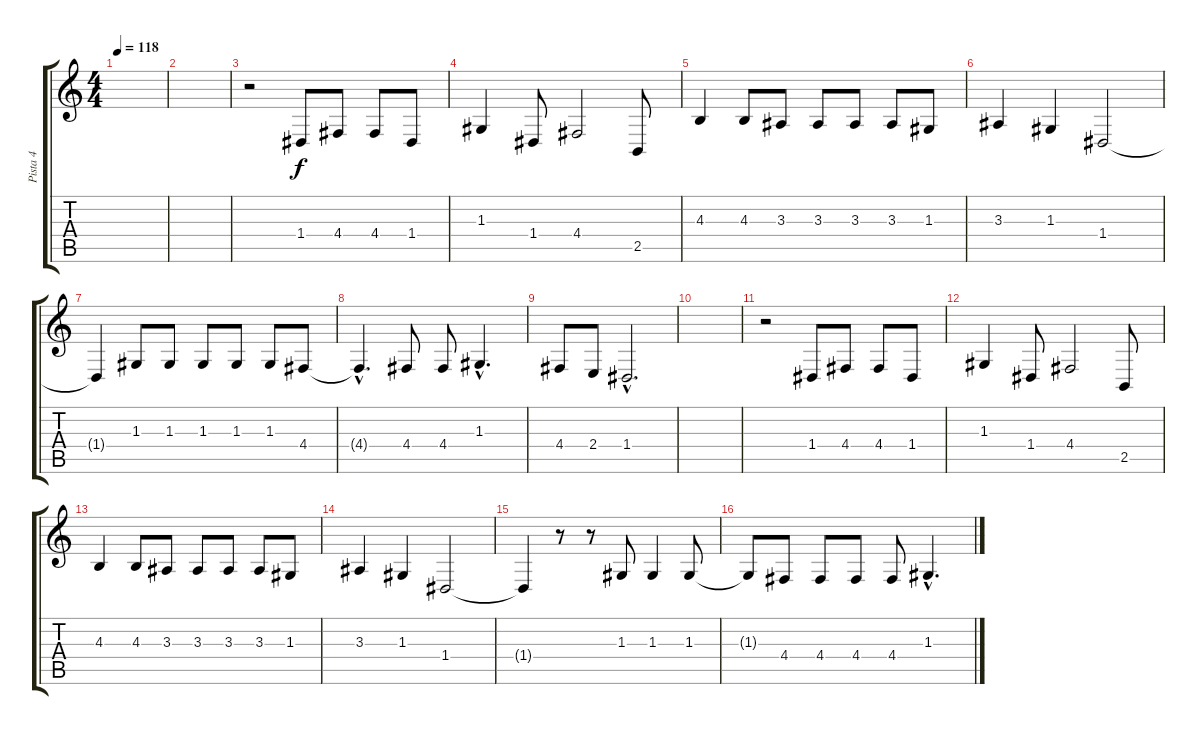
\track ("Pista 4" "Pista 4") {instrument electricgrandpiano}
\staff {score tabs}
\tuning (E4 B3 G3 D3 A2 E2) {hide}
\ts (4 4)
\tempo 118
\clef g2
\ks c
|
|
r.2 1.4.8 4.4.8 4.4.8 1.4.8 |
1.3.4 1.4.8 4.4.2 2.5.8 |
4.3.4 4.3.8 3.3.8 3.3.8 3.3.8 3.3.8 1.3.8 |
3.3.4 1.3.4 1.4.2 |
1.4{t}.4 1.3.8 1.3.8 1.3.8 1.3.8 1.3.8 4.4.8 |
4.4{hac t}.4{d} 4.4.8 4.4.8 1.3{hac}.4{d} |
4.4.8 2.4.8 1.4{hac}.2{d} |
|
r.2 1.4.8 4.4.8 4.4.8 1.4.8 |
1.3.4 1.4.8 4.4.2 2.5.8 |
4.3.4 4.3.8 3.3.8 3.3.8 3.3.8 3.3.8 1.3.8 |
3.3.4 1.3.4 1.4.2 |
1.4{t}.4 r.8 r.8 1.3.8 1.3.4 1.3.8 |
1.3{t}.8 4.4.8 4.4.8 4.4.8 4.4.8 1.3{hac}.4{d}
